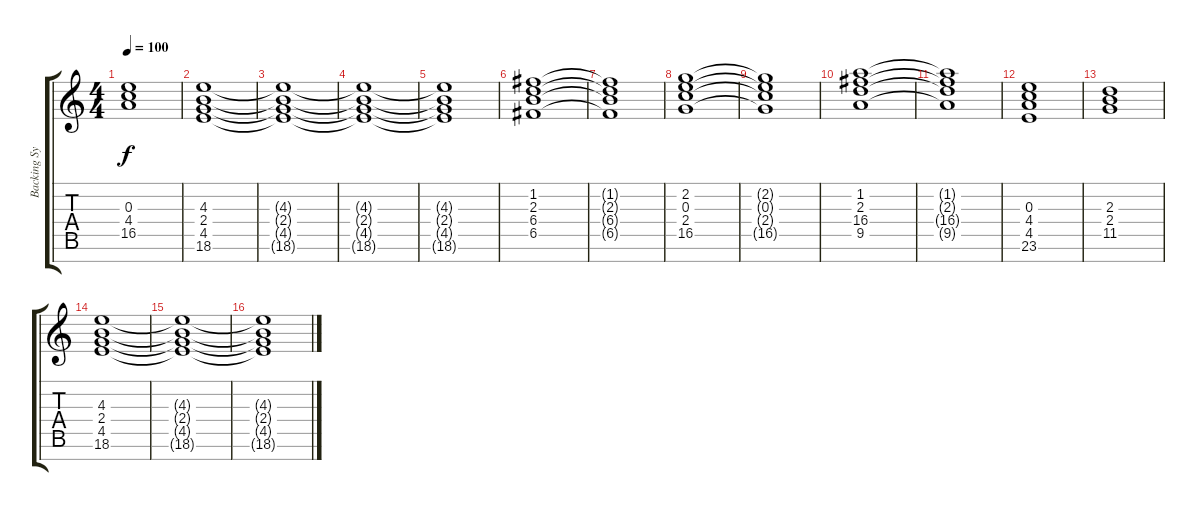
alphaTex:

\track ("Backing Synth" "Backing Sy") {instrument stringensemble2}
\staff {score tabs}
\tuning (C6 F5 C5 F4 C4 F3 A2) {hide}
\ts (4 4)
\tempo 100
\clef g2
\ks c
(0.3{t} 4.4{t} 16.5{t}).1{dy f} |
(4.3 2.4 4.5 18.6).1 |
(4.3{t} 2.4{t} 4.5{t} 18.6{t}).1 |
(4.3{t} 2.4{t} 4.5{t} 18.6{t}).1 |
(4.3{t} 2.4{t} 4.5{t} 18.6{t}).1 |
(1.2 2.3 6.4 6.5).1 |
(1.2{t} 2.3{t} 6.4{t} 6.5{t}).1 |
(2.2 0.3 2.4 16.5).1 |
(2.2{t} 0.3{t} 2.4{t} 16.5{t}).1 |
(1.2 2.3 16.4 9.5).1 |
(1.2{t} 2.3{t} 16.4{t} 9.5{t}).1 |
(0.3 4.4 4.5 23.6).1 |
(2.3 2.4 11.5).1 |
(4.3 2.4 4.5 18.6).1{volume 3} |
(4.3{t} 2.4{t} 4.5{t} 18.6{t}).1 |
(4.3{t} 2.4{t} 4.5{t} 18.6{t}).1
